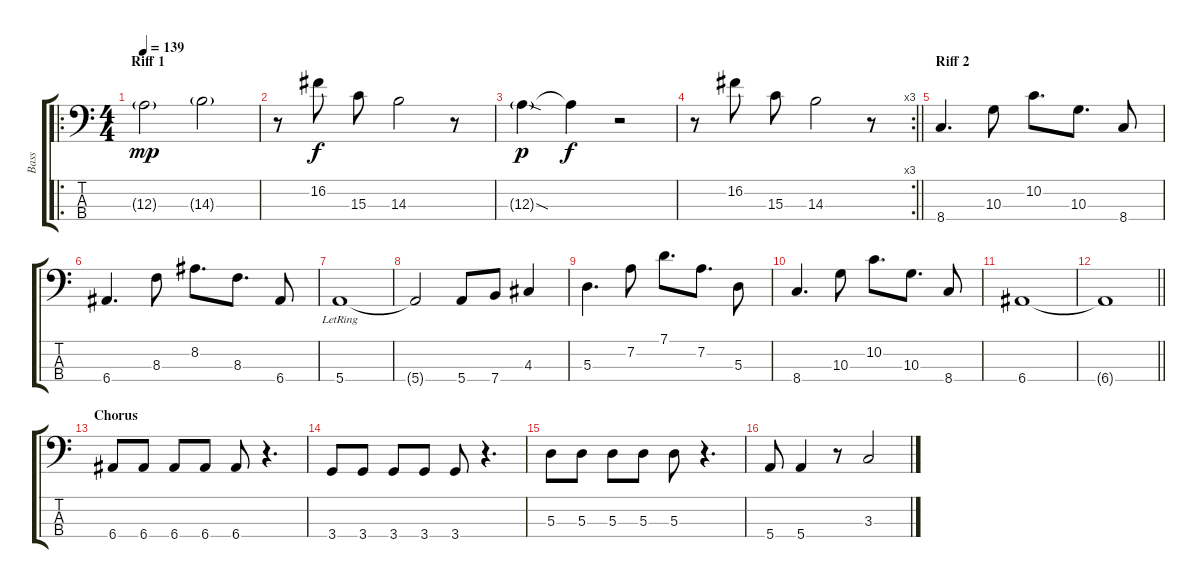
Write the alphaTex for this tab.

\track ("Bass" "Bass") {instrument acousticbass}
\staff {score tabs}
\tuning (G2 D2 A1 E1) {hide}
\ro
\ts (4 4)
\section ("" "Riff 1")
\tempo 139
\clef f4
\ks c
12.3{g}.2{dy mp instrument acousticbass} 14.3{g}.2 |
r.8 16.2.8{dy f} 15.3.8 14.3.2 r.8 |
12.3{sod g}.4{dy p} 12.3{t}.4{dy f} r.2 |
\rc 3
\barLineRight lightlight
r.8 16.2.8 15.3.8 14.3.2 r.8 |
\section ("" "Riff 2")
8.4.4{d instrument slapbass2} 10.3.8 10.2.8{d} 10.3.8{d} 8.4.8 |
6.4.4{d} 8.3.8 8.2.8{d} 8.3.8{d} 6.4.8 |
5.4{lr}.1 |
5.4{t}.2 5.4.8 7.4.8 4.3.4 |
5.3.4{d} 7.2.8 7.1.8{d} 7.2.8{d} 5.3.8 |
8.4.4{d} 10.3.8 10.2.8{d} 10.3.8{d} 8.4.8 |
6.4.1 |
\barLineRight lightlight
6.4{t}.1 |
\section ("" "Chorus")
6.4.8 6.4.8 6.4.8 6.4.8 6.4.8 r.4{d} |
3.4.8 3.4.8 3.4.8 3.4.8 3.4.8 r.4{d} |
5.3.8 5.3.8 5.3.8 5.3.8 5.3.8 r.4{d} |
5.4.8 5.4.4 r.8 3.3.2
